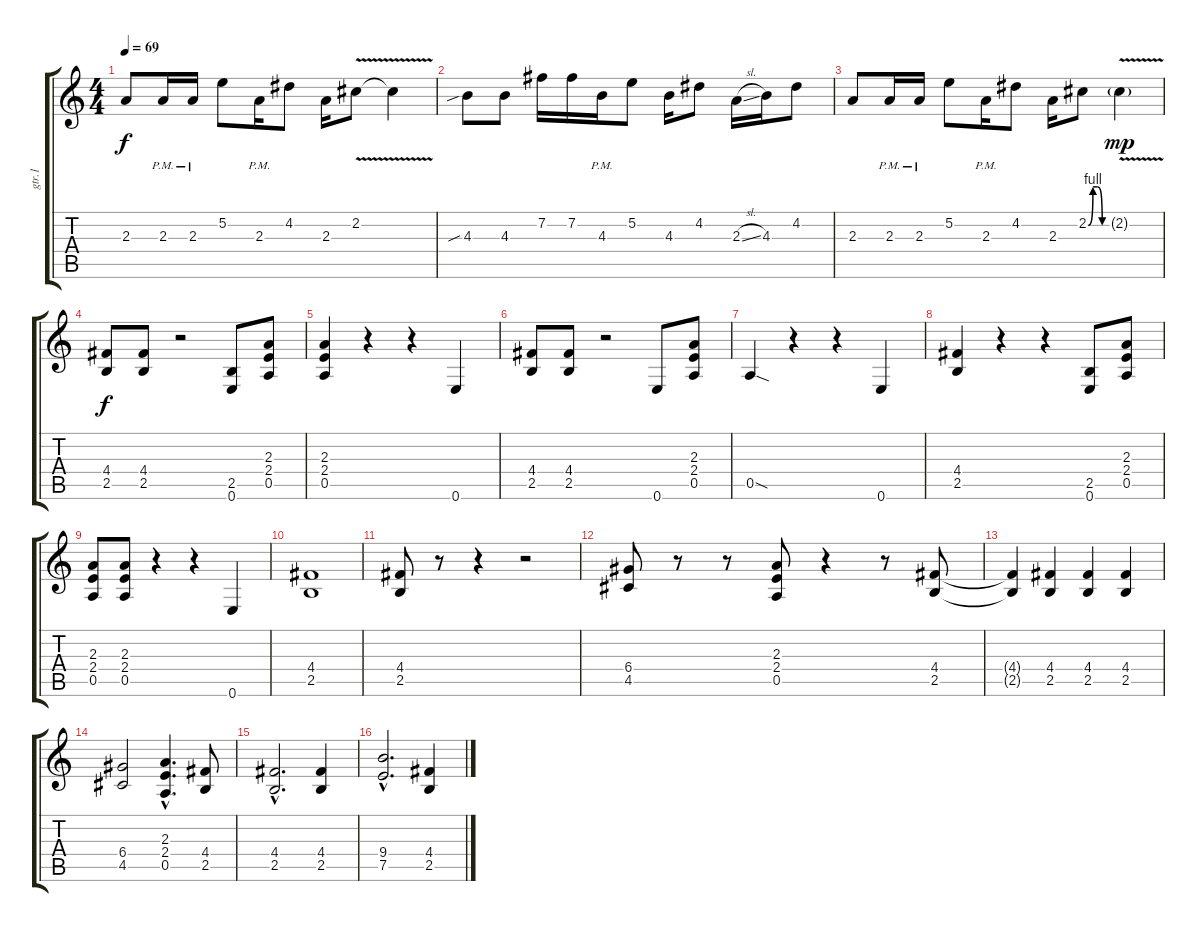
\track ("gtr.1" "gtr.1") {instrument overdrivenguitar}
\staff {score tabs}
\tuning (E4 B3 G3 D3 A2 E2) {hide}
\ts (4 4)
\tempo 69
\clef g2
\ks c
2.3.8{dy f} 2.3{pm}.16 2.3{pm}.16 5.2.8 2.3{pm}.16 4.2.8 2.3.16 2.2{v}.8 2.2{t}.4 |
4.3{sib}.8 4.3.8 7.2.16 7.2.16 4.3{pm}.16 5.2.8 4.3.16 4.2.8 2.3{sl}.16 4.3.16 4.2.8 |
2.3.8 2.3{pm}.16 2.3{pm}.16 5.2.8 2.3{pm}.16 4.2.8 2.3.16 2.2{be (custom 0 0 15 4 30 4 45 0 60 0)}.8 2.2{v g}.4{dy mp} |
(4.4 2.5).8{dy f} (4.4 2.5).8 r.2 (2.5 0.6).8 (2.3 2.4 0.5).8 |
(2.3 2.4 0.5).4 r.4 r.4 0.6.4 |
(4.4 2.5).8 (4.4 2.5).8 r.2 0.6.8 (2.3 2.4 0.5).8 |
0.5{sod}.4 r.4 r.4 0.6.4 |
(4.4 2.5).4 r.4 r.4 (2.5 0.6).8 (2.3 2.4 0.5).8 |
(2.3 2.4 0.5).8 (2.3 2.4 0.5).8 r.4 r.4 0.6.4 |
(4.4 2.5).1 |
(4.4 2.5).8 r.8 r.4 r.2 |
(6.4 4.5).8 r.8 r.8 (2.3 2.4 0.5).8 r.4 r.8 (4.4 2.5).8 |
(4.4{t} 2.5{t}).4 (4.4 2.5).4 (4.4 2.5).4 (4.4 2.5).4 |
(6.4 4.5).2 (2.3{hac} 2.4{hac} 0.5{hac}).4{d} (4.4 2.5).8 |
(4.4{hac} 2.5{hac}).2{d} (4.4 2.5).4 |
(9.4{hac} 7.5{hac}).2{d} (4.4 2.5).4
